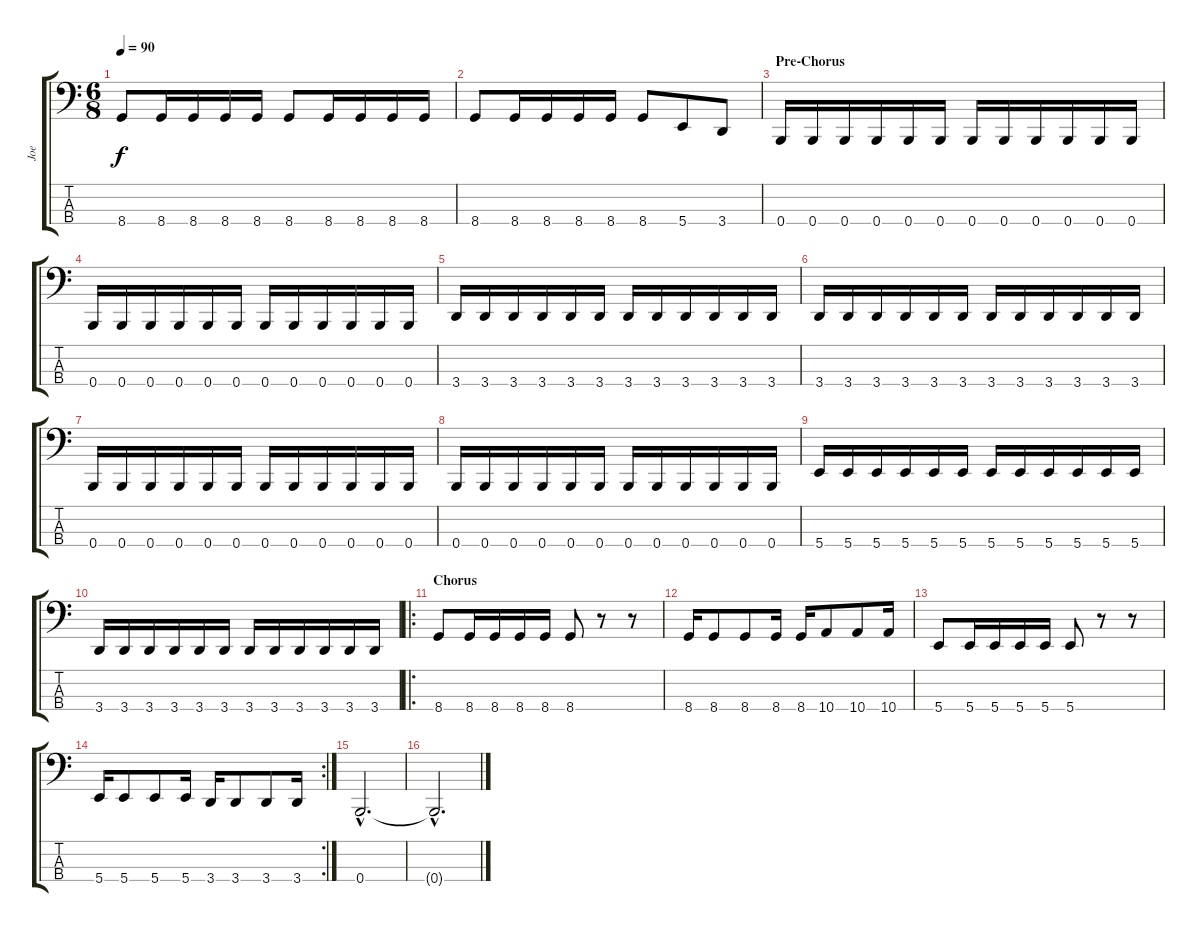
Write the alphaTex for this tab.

\track ("Joe" "Joe") {instrument electricbassfinger}
\staff {score tabs}
\tuning (E2 B1 Gb1 B0) {hide}
\ts (6 8)
\tempo 90
\clef f4
\ks c
8.4.8{dy f} 8.4.16 8.4.16 8.4.16 8.4.16 8.4.8 8.4.16 8.4.16 8.4.16 8.4.16 |
8.4.8 8.4.16 8.4.16 8.4.16 8.4.16 8.4.8 5.4.8 3.4.8 |
\section ("" "Pre-Chorus")
0.4.16 0.4.16 0.4.16 0.4.16 0.4.16 0.4.16 0.4.16 0.4.16 0.4.16 0.4.16 0.4.16 0.4.16 |
0.4.16 0.4.16 0.4.16 0.4.16 0.4.16 0.4.16 0.4.16 0.4.16 0.4.16 0.4.16 0.4.16 0.4.16 |
3.4.16 3.4.16 3.4.16 3.4.16 3.4.16 3.4.16 3.4.16 3.4.16 3.4.16 3.4.16 3.4.16 3.4.16 |
3.4.16 3.4.16 3.4.16 3.4.16 3.4.16 3.4.16 3.4.16 3.4.16 3.4.16 3.4.16 3.4.16 3.4.16 |
0.4.16 0.4.16 0.4.16 0.4.16 0.4.16 0.4.16 0.4.16 0.4.16 0.4.16 0.4.16 0.4.16 0.4.16 |
0.4.16 0.4.16 0.4.16 0.4.16 0.4.16 0.4.16 0.4.16 0.4.16 0.4.16 0.4.16 0.4.16 0.4.16 |
5.4.16 5.4.16 5.4.16 5.4.16 5.4.16 5.4.16 5.4.16 5.4.16 5.4.16 5.4.16 5.4.16 5.4.16 |
3.4.16 3.4.16 3.4.16 3.4.16 3.4.16 3.4.16 3.4.16 3.4.16 3.4.16 3.4.16 3.4.16 3.4.16 |
\ro
\section ("" "Chorus")
8.4.8 8.4.16 8.4.16 8.4.16 8.4.16 8.4.8 r.8 r.8 |
8.4.16 8.4.8 8.4.8 8.4.16 8.4.16 10.4.8 10.4.8 10.4.16 |
5.4.8 5.4.16 5.4.16 5.4.16 5.4.16 5.4.8 r.8 r.8 |
\rc 2
5.4.16 5.4.8 5.4.8 5.4.16 3.4.16 3.4.8 3.4.8 3.4.16 |
0.4{hac}.2{d} |
0.4{hac t}.2{d}
